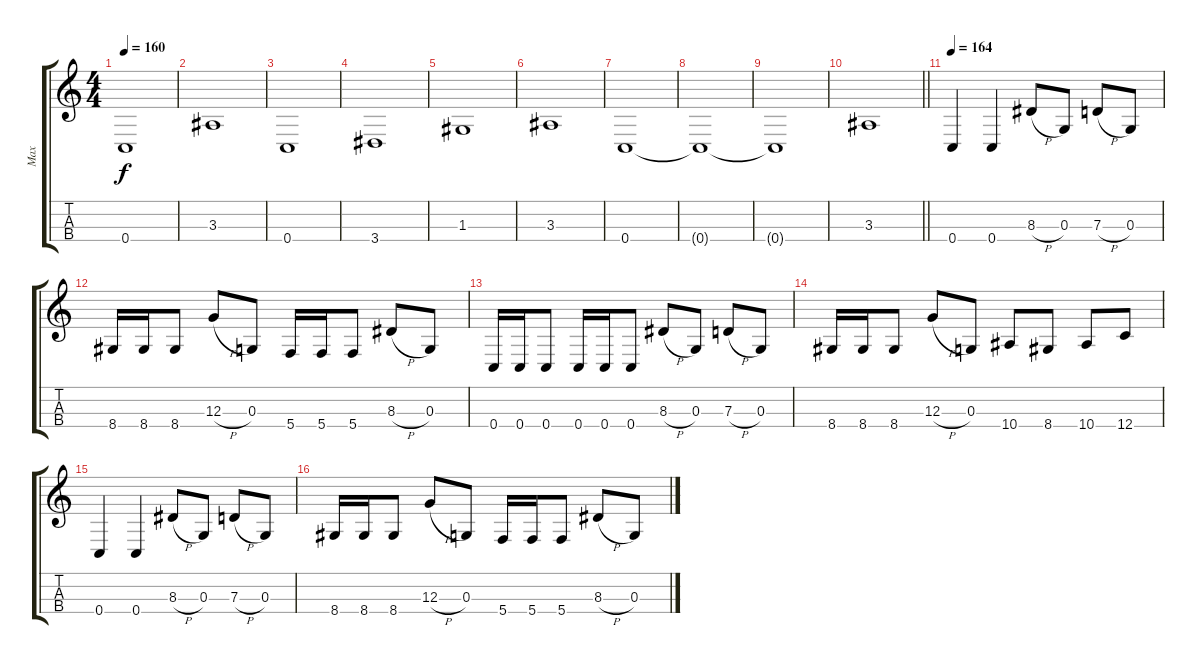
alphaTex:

\track ("Max" "Max") {instrument electricbassfinger}
\staff {score tabs}
\tuning (F3 C3 G2 C2) {hide}
\ts (4 4)
\tempo 160
\clef g2
\ks c
0.4{t}.1{dy f} |
3.3.1 |
0.4.1 |
3.4.1 |
1.3.1 |
3.3.1 |
0.4.1 |
0.4{t}.1 |
0.4{t}.1 |
\barLineRight lightlight
3.3.1 |
\tempo 164
0.4.4 0.4.4 8.3{h}.8 0.3.8 7.3{h}.8 0.3.8 |
8.4.16 8.4.16 8.4.8 12.3{h}.8 0.3.8 5.4.16 5.4.16 5.4.8 8.3{h}.8 0.3.8 |
0.4.16 0.4.16 0.4.8 0.4.16 0.4.16 0.4.8 8.3{h}.8 0.3.8 7.3{h}.8 0.3.8 |
8.4.16 8.4.16 8.4.8 12.3{h}.8 0.3.8 10.4.8 8.4.8 10.4.8 12.4.8 |
0.4.4 0.4.4 8.3{h}.8 0.3.8 7.3{h}.8 0.3.8 |
8.4.16 8.4.16 8.4.8 12.3{h}.8 0.3.8 5.4.16 5.4.16 5.4.8 8.3{h}.8 0.3.8
